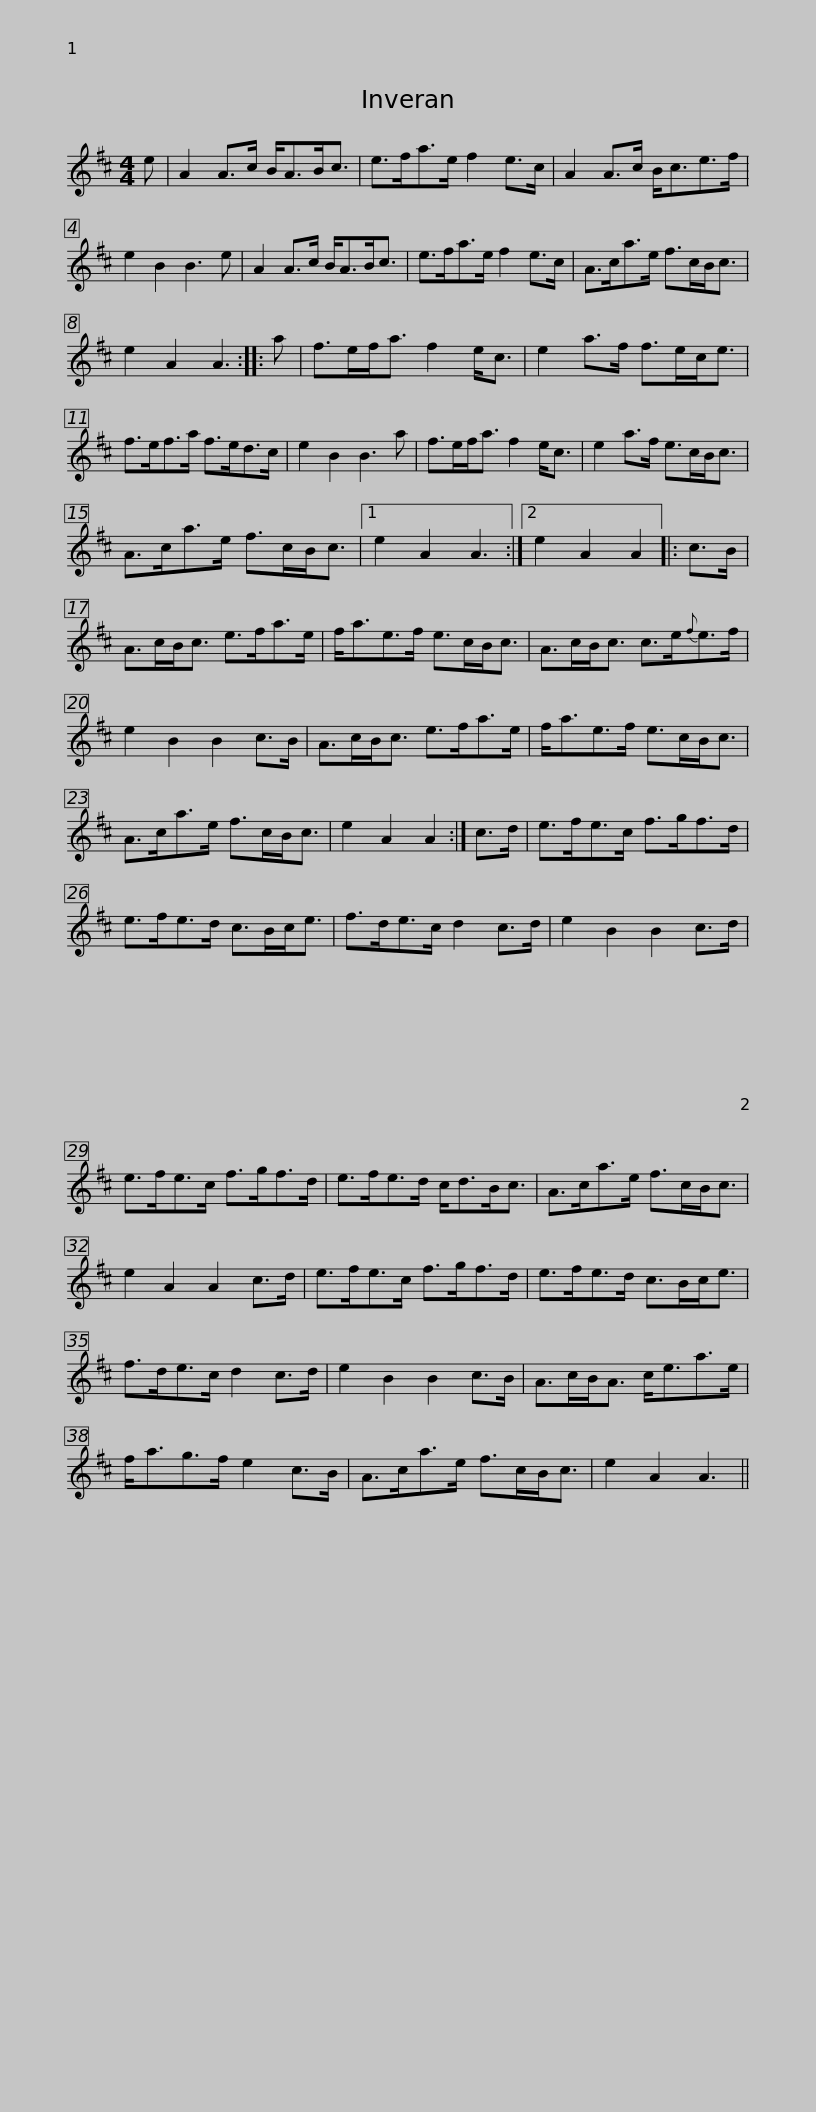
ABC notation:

X:1
L:1/8
M:4/4
I:linebreak $
K:D
V:1 treble
V:1
 e | A2 A>c B<AB<c | e>fa>e f2 e>c | A2 A>c B<ce>f | e2 B2 B3 e | %5
 A2 A>c B<AB<c |$ e>fa>e f2 e>c | A>ca>e f>cB<c | e2 A2 A3 :: a | %10
 f>ef<a f2 e<c | e2 a>f f>ec<e |$ f>ef>a f>ed>c | e2 B2 B3 a | f>ef<a f2 e<c | %15
 e2 a>f e>cB<c | A>ca>e f>cB<c |1 e2 A2 A3 :|2$ e2 A2 A2 |: c>B | %20
 A>cB<c e>fa>e | f<ae>f e>cB<c | A>cB<c c>e{f}e>f | e2 B2 B2 c>B |$ A>cB<c e>fa>e | %25
 f<ae>f e>cB<c | A>ca>e f>cB<c | e2 A2 A2 :| c>d | e>fe>c f>gf>d |$ %30
 e>fe>d c>Bc<e | f>de>c d2 c>d | e2 B2 B2 c>d | e>fe>c f>gf>d | e>fe>d c<dB<c |$ %35
 A>ca>e f>cB<c | e2 A2 A2 c>d | e>fe>c f>gf>d | e>fe>d c>Bc<e | f>de>c d2 c>d |$ %40
 e2 B2 B2 c>B | A>cB<A c<ea>e | f<ag>f e2 c>B | A>ca>e f>cB<c | e2 A2 A3 || %45
